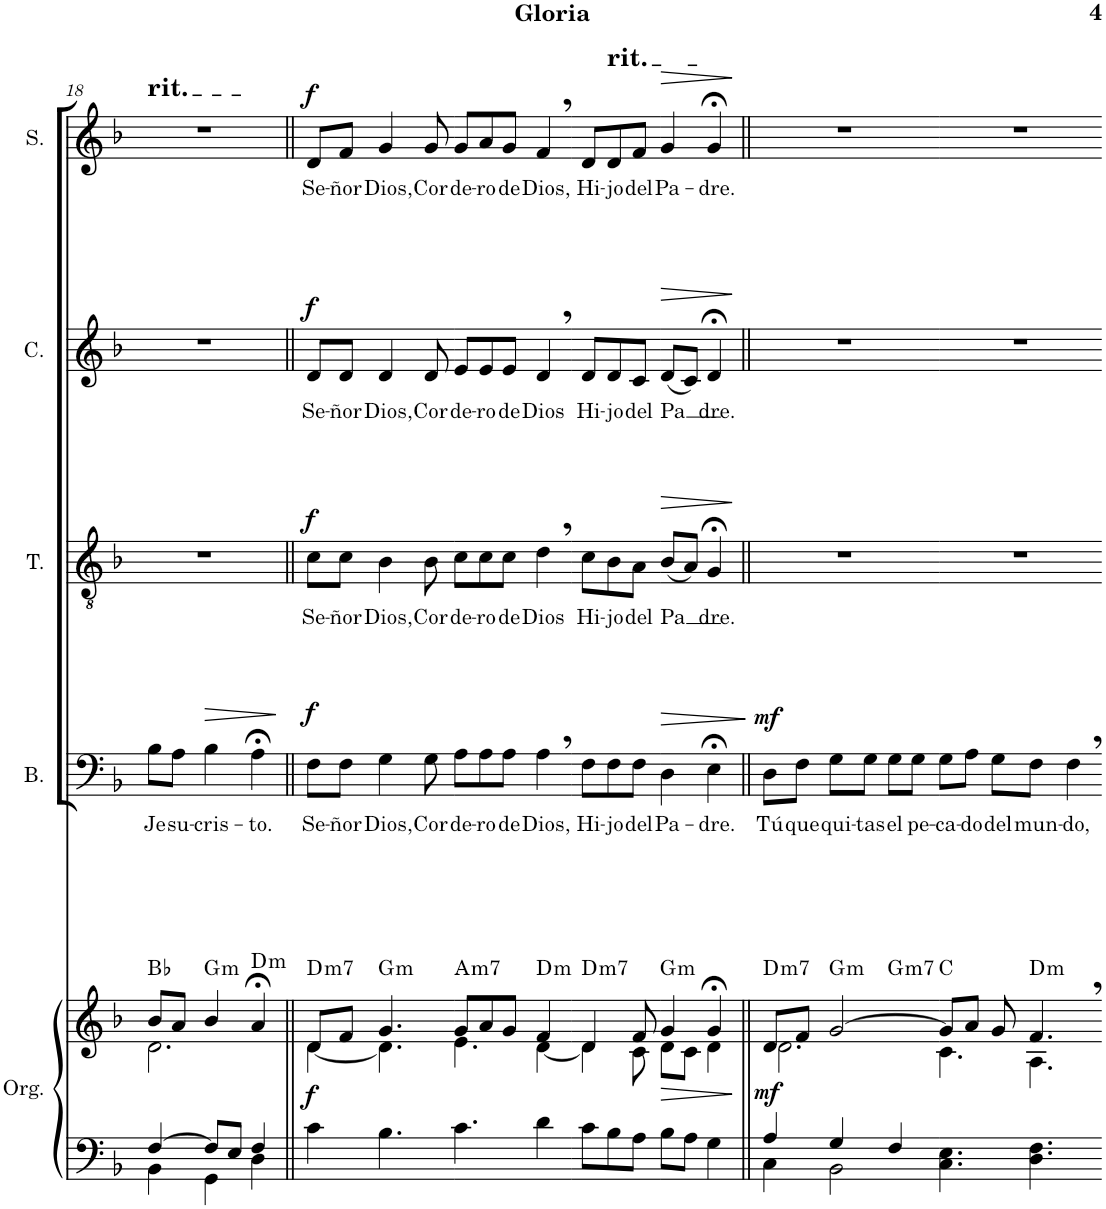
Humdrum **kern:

**kern	**kern	**dynam	**harte	**kern	**text	**dynam	**kern	**text	**dynam	**kern	**text	**dynam	**kern	**text	**dynam
*part5	*part5	*part5	*part5	*part4	*part4	*part4	*part3	*part3	*part3	*part2	*part2	*part2	*part1	*part1	*part1
*staff6	*staff5	*staff5/6	*	*staff4	*staff4	*staff4	*staff3	*staff3	*staff3	*staff2	*staff2	*staff2	*staff1	*staff1	*staff1
*I"Órgano	*	*	*	*I"Bajo	*	*	*I"Tenor	*	*	*I"Contralto	*	*	*I"Soprano	*	*
*	*	*	*	*I'B.	*	*	*I'T.	*	*	*I'C.	*	*	*I'S.	*	*
!!LO:PB:g=z
*clefF4	*clefG2	*	*	*clefF4	*	*	*clefGv2	*	*	*clefG2	*	*	*clefG2	*	*
*k[b-]	*k[b-]	*	*	*k[b-]	*	*	*k[b-]	*	*	*k[b-]	*	*	*k[b-]	*	*
*M4/4	*M4/4	*	*	*M4/4	*	*	*M4/4	*	*	*M4/4	*	*	*M4/4	*	*
=18	=18	=18	=18	=18	=18	=18	=18	=18	=18	=18	=18	=18	=18	=18	=18
*^	*^	*	*	*	*	*	*	*	*	*	*	*	*	*	*
!	!	!	!	!	!	!	!	!	!	!	!	!	!	!	!LO:TX:a:t=rit.	!	!
!	!	!	!	!	!	!	!LO:LY:b	!	!	!	!	!	!	!	!	!	!
[4F/	4BB-\	8b-/L	2.d\	.	Bb:maj	8B-\L	Je	.	1r	.	.	1r	.	.	1r	.	.
!	!	!	!	!	!	!	!LO:LY:b	!	!	!	!	!	!	!	!	!	!
.	.	8a/J	.	.	.	8A\J	-su-	.	.	.	.	.	.	.	.	.	.
!	!	!	!	!	!LO:H:kt=m	!	!LO:LY:b	!LO:HP:b	!	!	!	!	!	!	!	!	!
8F/L]	4GG\	4b-/	.	.	G:min	4B-\	-cris-	>	.	.	.	.	.	.	.	.	.
8E/J	.	.	.	.	.	.	.	.	.	.	.	.	.	.	.	.	.
!	!	!	!	!	!LO:H:kt=m	!	!LO:LY:b	!	!	!	!	!	!	!	!	!	!
4F/	4D\	4a;</	.	.	D:min	4A;<\	-to.	.	.	.	.	.	.	.	.	.	.
4ryy	4ryy	4ryy	4ryy	.	.	4ryy	.	]	.	.	.	.	.	.	.	.	.
=19||	=19||	=19||	=19||	=19||	=19||	=19||	=19||	=19||	=19||	=19||	=19||	=19||	=19||	=19||	=19||	=19||	=19||
!	!	!	!	!LO:DY:b	!LO:H:kt=m7	!	!LO:LY:b	!LO:DY:a	!	!LO:LY:b	!LO:DY:a	!	!LO:LY:b	!LO:DY:a	!	!LO:LY:b	!LO:DY:a
*v	*v	*	*	*	*	*	*	*	*	*	*	*	*	*	*	*	*
4c\	8d/L	[4d\	f	D:min7	8F\L	Se-	f	8c\L	Se-	f	8d/L	Se-	f	8d/L	Se-	f
!	!	!	!	!	!	!LO:LY:b	!	!	!LO:LY:b	!	!	!LO:LY:b	!	!	!LO:LY:b	!
.	8f/J	.	.	.	8F\J	-ñor	.	8c\J	-ñor	.	8d/J	-ñor	.	8f/J	-ñor	.
!	!	!	!	!LO:H:kt=m	!	!LO:LY:b	!	!	!LO:LY:b	!	!	!LO:LY:b	!	!	!LO:LY:b	!
4.B-\	4.g/	4.d\]	.	G:min	4G\	Dios,	.	4B-\	Dios,	.	4d/	Dios,	.	4g/	Dios,	.
!	!	!	!	!	!	!LO:LY:b	!	!	!LO:LY:b	!	!	!LO:LY:b	!	!	!LO:LY:b	!
.	.	.	.	.	8G\	Cor	.	8B-\	Cor	.	8d/	Cor	.	8g/	Cor	.
=20-	=20-	=20-	=20-	=20-	=20-	=20-	=20-	=20-	=20-	=20-	=20-	=20-	=20-	=20-	=20-	=20-
!	!	!	!	!LO:H:kt=m7	!	!LO:LY:b	!	!	!LO:LY:b	!	!	!LO:LY:b	!	!	!LO:LY:b	!
4.c\	8g/L	4.e\	.	A:min7	8A\L	-de-	.	8c\L	-de-	.	8e/L	-de-	.	8g/L	-de-	.
!	!	!	!	!	!	!LO:LY:b	!	!	!LO:LY:b	!	!	!LO:LY:b	!	!	!LO:LY:b	!
.	8a/	.	.	.	8A\	-ro	.	8c\	-ro	.	8e/	-ro	.	8a/	-ro	.
!	!	!	!	!	!	!LO:LY:b	!	!	!LO:LY:b	!	!	!LO:LY:b	!	!	!LO:LY:b	!
.	8g/J	.	.	.	8A\J	de	.	8c\J	de	.	8e/J	de	.	8g/J	de	.
!	!	!	!	!LO:H:kt=m	!	!LO:LY:b	!	!	!LO:LY:b	!	!	!LO:LY:b	!	!	!LO:LY:b	!
4d\	4f/	[4d\	.	D:min	4A,\	Dios,	.	4d,\	Dios	.	4d,/	Dios	.	4f,/	Dios,	.
=21-	=21-	=21-	=21-	=21-	=21-	=21-	=21-	=21-	=21-	=21-	=21-	=21-	=21-	=21-	=21-	=21-
!	!	!	!	!LO:H:kt=m7	!	!LO:LY:b	!	!	!LO:LY:b	!	!	!LO:LY:b	!	!	!LO:LY:b	!
8c\L	4d/	4d\]	.	D:min7	8F\L	Hi-	.	8c\L	Hi-	.	8d/L	Hi-	.	8d/L	Hi-	.
!	!	!	!	!	!	!	!	!	!	!	!	!	!	!LO:TX:a:t=rit.	!	!
!	!	!	!	!	!	!LO:LY:b	!	!	!LO:LY:b	!	!	!LO:LY:b	!	!	!LO:LY:b	!
8B-\	.	.	.	.	8F\	-jo	.	8B-\	-jo	.	8d/	-jo	.	8d/	-jo	.
!	!	!	!	!	!	!LO:LY:b	!	!	!LO:LY:b	!	!	!LO:LY:b	!	!	!LO:LY:b	!
8A\J	8f/	8c\	.	.	8F\J	del	.	8A\J	del	.	8c/J	del	.	8f/J	del	.
=22-	=22-	=22-	=22-	=22-	=22-	=22-	=22-	=22-	=22-	=22-	=22-	=22-	=22-	=22-	=22-	=22-
!	!	!	!LO:HP:b	!LO:H:kt=m	!	!LO:LY:b	!LO:HP:b	!	!LO:LY:b	!LO:HP:b	!	!LO:LY:b	!LO:HP:b	!	!LO:LY:b	!LO:HP:b
8B-\L	4g/	8d\L	>	G:min	4D\	Pa-	>	(8B-/L	Pa	>	(8d/L	Pa	>	4g/	Pa-	>
8A\J	.	8c\J	.	.	.	.	.	8A/J)	.	.	8c/J)	.	.	.	.	.
!	!	!	!	!	!	!LO:LY:b	!	!	!LO:LY:b	!	!	!LO:LY:b	!	!	!LO:LY:b	!
4G\	4g;</	4d\	.	.	4E;<\	-dre.	.	4G;</	dre.	.	4d;</	dre.	.	4g;</	-dre.	.
*	*v	*v	*	*	*	*	*	*	*	*	*	*	*	*	*	*
.	.	]	.	.	.	]	.	.	]	.	.	]	.	.	]
=23||	=23||	=23||	=23||	=23||	=23||	=23||	=23||	=23||	=23||	=23||	=23||	=23||	=23||	=23||	=23||
*^	*^	*	*	*	*	*	*	*	*	*	*	*	*	*	*
!	!	!	!	!LO:DY:b	!LO:H:kt=m7	!	!LO:LY:b	!LO:DY:a	!	!	!	!	!	!	!	!	!
*	*	*	*^	*	*	*	*	*	*	*	*	*	*	*	*	*	*
4A/	4C\	8d/L	2.d\	2ryy	mf	D:min7	8D\L	Tú	mf	1r	.	.	1r	.	.	1r	.	.
!	!	!	!	!	!	!	!	!LO:LY:b	!	!	!	!	!	!	!	!	!	!
.	.	8f/J	.	.	.	.	8F\J	que	.	.	.	.	.	.	.	.	.	.
!	!	!	!	!	!	!LO:H:kt=m	!	!LO:LY:b	!	!	!	!	!	!	!	!	!	!
4G/	2BB-\	[2g/	.	.	.	G:min	8G\L	qui-	.	.	.	.	.	.	.	.	.	.
!	!	!	!	!	!	!	!	!LO:LY:b	!	!	!	!	!	!	!	!	!	!
.	.	.	.	.	.	.	8G\J	-tas	.	.	.	.	.	.	.	.	.	.
!	!	!	!	!	!	!LO:H:kt=m7	!	!LO:LY:b	!	!	!	!	!	!	!	!	!	!
4F/	.	.	.	2ryy	.	G:min7	8G\L	el	.	.	.	.	.	.	.	.	.	.
!	!	!	!	!	!	!	!	!LO:LY:b	!	!	!	!	!	!	!	!	!	!
.	.	.	.	.	.	.	8G\J	pe-	.	.	.	.	.	.	.	.	.	.
4ryy	4ryy	4ryy	4ryy	.	.	.	4ryy	.	.	.	.	.	.	.	.	.	.	.
=24-	=24-	=24-	=24-	=24-	=24-	=24-	=24-	=24-	=24-	=24-	=24-	=24-	=24-	=24-	=24-	=24-	=24-	=24-
!	!	!	!	!	!	!	!	!LO:LY:b	!	!	!	!	!	!	!	!	!	!
*v	*v	*	*	*	*	*	*	*	*	*	*	*	*	*	*	*	*	*
*	*	*v	*v	*	*	*	*	*	*	*	*	*	*	*	*	*	*
4.C\ 4.E\	8g/L]	4.c\	.	C:maj	8G\L	-ca-	.	1r	.	.	1r	.	.	1r	.	.
!	!	!	!	!	!	!LO:LY:b	!	!	!	!	!	!	!	!	!	!
.	8a/J	.	.	.	8A\J	-do	.	.	.	.	.	.	.	.	.	.
!	!	!	!	!	!	!LO:LY:b	!	!	!	!	!	!	!	!	!	!
.	8g/	.	.	.	8G\L	del	.	.	.	.	.	.	.	.	.	.
!	!	!	!	!LO:H:kt=m	!	!LO:LY:b	!	!	!	!	!	!	!	!	!	!
4.D\ 4.F\	4.f,/	4.A\	.	D:min	8F\J	mun-	.	.	.	.	.	.	.	.	.	.
!	!	!	!	!	!	!LO:LY:b	!	!	!	!	!	!	!	!	!	!
.	.	.	.	.	4F,\	-do,	.	.	.	.	.	.	.	.	.	.
4ryy	4ryy	4ryy	.	.	4ryy	.	.	.	.	.	.	.	.	.	.	.
*	*v	*v	*	*	*	*	*	*	*	*	*	*	*	*	*	*
=-	=-	=-	=-	=-	=-	=-	=-	=-	=-	=-	=-	=-	=-	=-	=-
*-	*-	*-	*-	*-	*-	*-	*-	*-	*-	*-	*-	*-	*-	*-	*-
